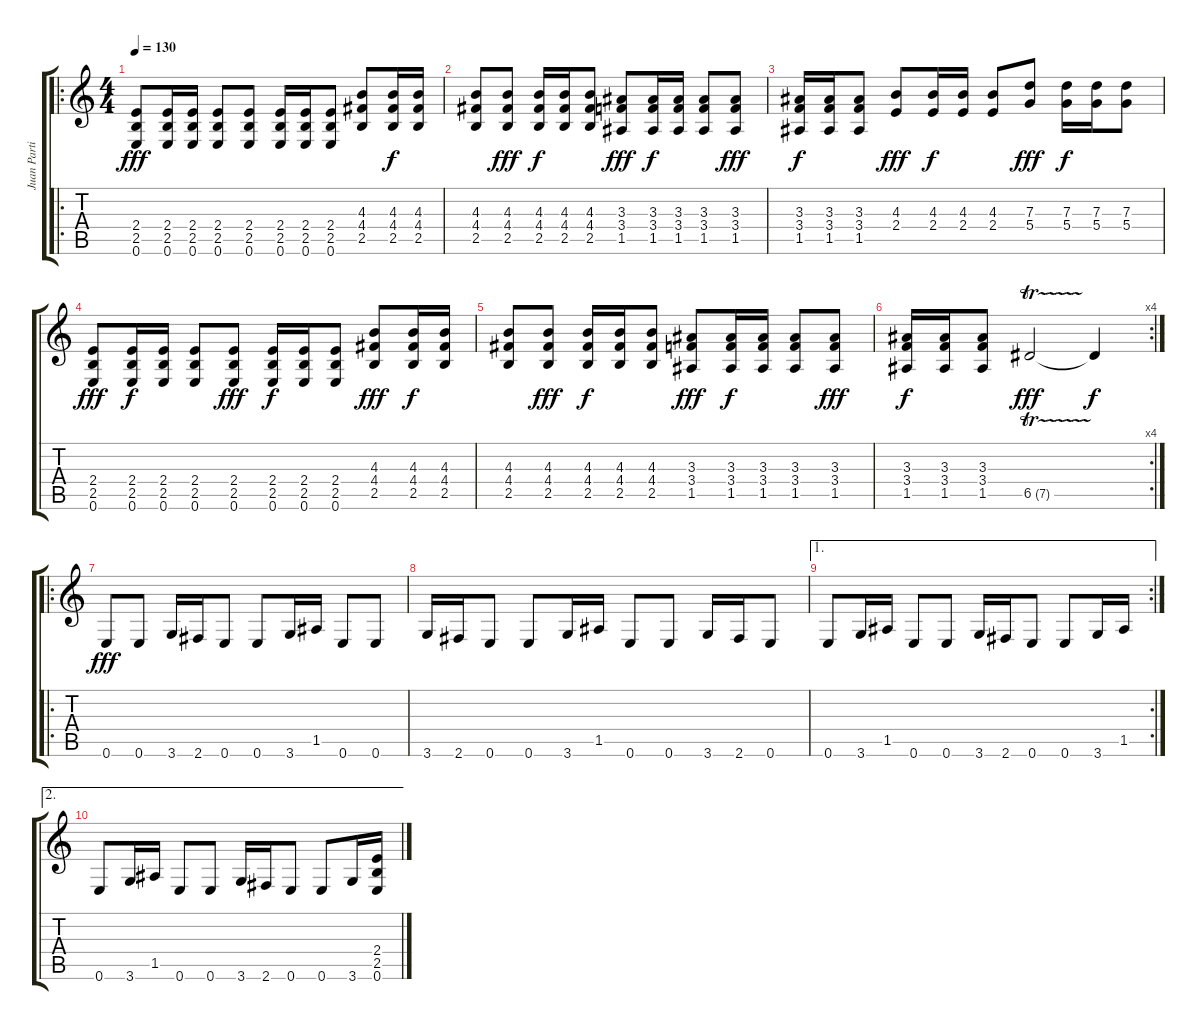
\track ("Juan Partida" "Juan Parti") {instrument distortionguitar}
\staff {score tabs}
\tuning (E4 B3 G3 D3 A2 E2) {hide}
\ro
\ts (4 4)
\tempo 130
\clef g2
\ks c
(2.4 2.5 0.6).8{dy fff} (2.4 2.5 0.6).16 (2.4 2.5 0.6).16 (2.4 2.5 0.6).8 (2.4 2.5 0.6).8 (2.4 2.5 0.6).16 (2.4 2.5 0.6).16 (2.4 2.5 0.6).8 (4.3 4.4 2.5).8 (4.3 4.4 2.5).16{dy f} (4.3 4.4 2.5).16 |
(4.3 4.4 2.5).8 (4.3 4.4 2.5).8{dy fff} (4.3 4.4 2.5).16{dy f} (4.3 4.4 2.5).16 (4.3 4.4 2.5).8 (3.3 3.4 1.5).8{dy fff} (3.3 3.4 1.5).16{dy f} (3.3 3.4 1.5).16 (3.3 3.4 1.5).8 (3.3 3.4 1.5).8{dy fff} |
(3.3 3.4 1.5).16{dy f} (3.3 3.4 1.5).16 (3.3 3.4 1.5).8 (4.3 2.4).8{dy fff} (4.3 2.4).16{dy f} (4.3 2.4).16 (4.3 2.4).8 (7.3 5.4).8{dy fff} (7.3 5.4).16{dy f} (7.3 5.4).16 (7.3 5.4).8 |
(2.4 2.5 0.6).8{dy fff} (2.4 2.5 0.6).16{dy f} (2.4 2.5 0.6).16 (2.4 2.5 0.6).8 (2.4 2.5 0.6).8{dy fff} (2.4 2.5 0.6).16{dy f} (2.4 2.5 0.6).16 (2.4 2.5 0.6).8 (4.3 4.4 2.5).8{dy fff} (4.3 4.4 2.5).16{dy f} (4.3 4.4 2.5).16 |
(4.3 4.4 2.5).8 (4.3 4.4 2.5).8{dy fff} (4.3 4.4 2.5).16{dy f} (4.3 4.4 2.5).16 (4.3 4.4 2.5).8 (3.3 3.4 1.5).8{dy fff} (3.3 3.4 1.5).16{dy f} (3.3 3.4 1.5).16 (3.3 3.4 1.5).8 (3.3 3.4 1.5).8{dy fff} |
\rc 4
(3.3 3.4 1.5).16{dy f} (3.3 3.4 1.5).16 (3.3 3.4 1.5).8 6.5{tr (7 16)}.2{dy fff} 6.5{t}.4{dy f} |
\ro
0.6.8{dy fff} 0.6.8 3.6.16 2.6.16 0.6.8 0.6.8 3.6.16 1.5.16 0.6.8 0.6.8 |
3.6.16 2.6.16 0.6.8 0.6.8 3.6.16 1.5.16 0.6.8 0.6.8 3.6.16 2.6.16 0.6.8 |
\ae 1
\rc 2
0.6.8 3.6.16 1.5.16 0.6.8 0.6.8 3.6.16 2.6.16 0.6.8 0.6.8 3.6.16 1.5.16 |
\ae 2
0.6.8 3.6.16 1.5.16 0.6.8 0.6.8 3.6.16 2.6.16 0.6.8 0.6.8 3.6.16 (2.4 2.5 0.6).16
